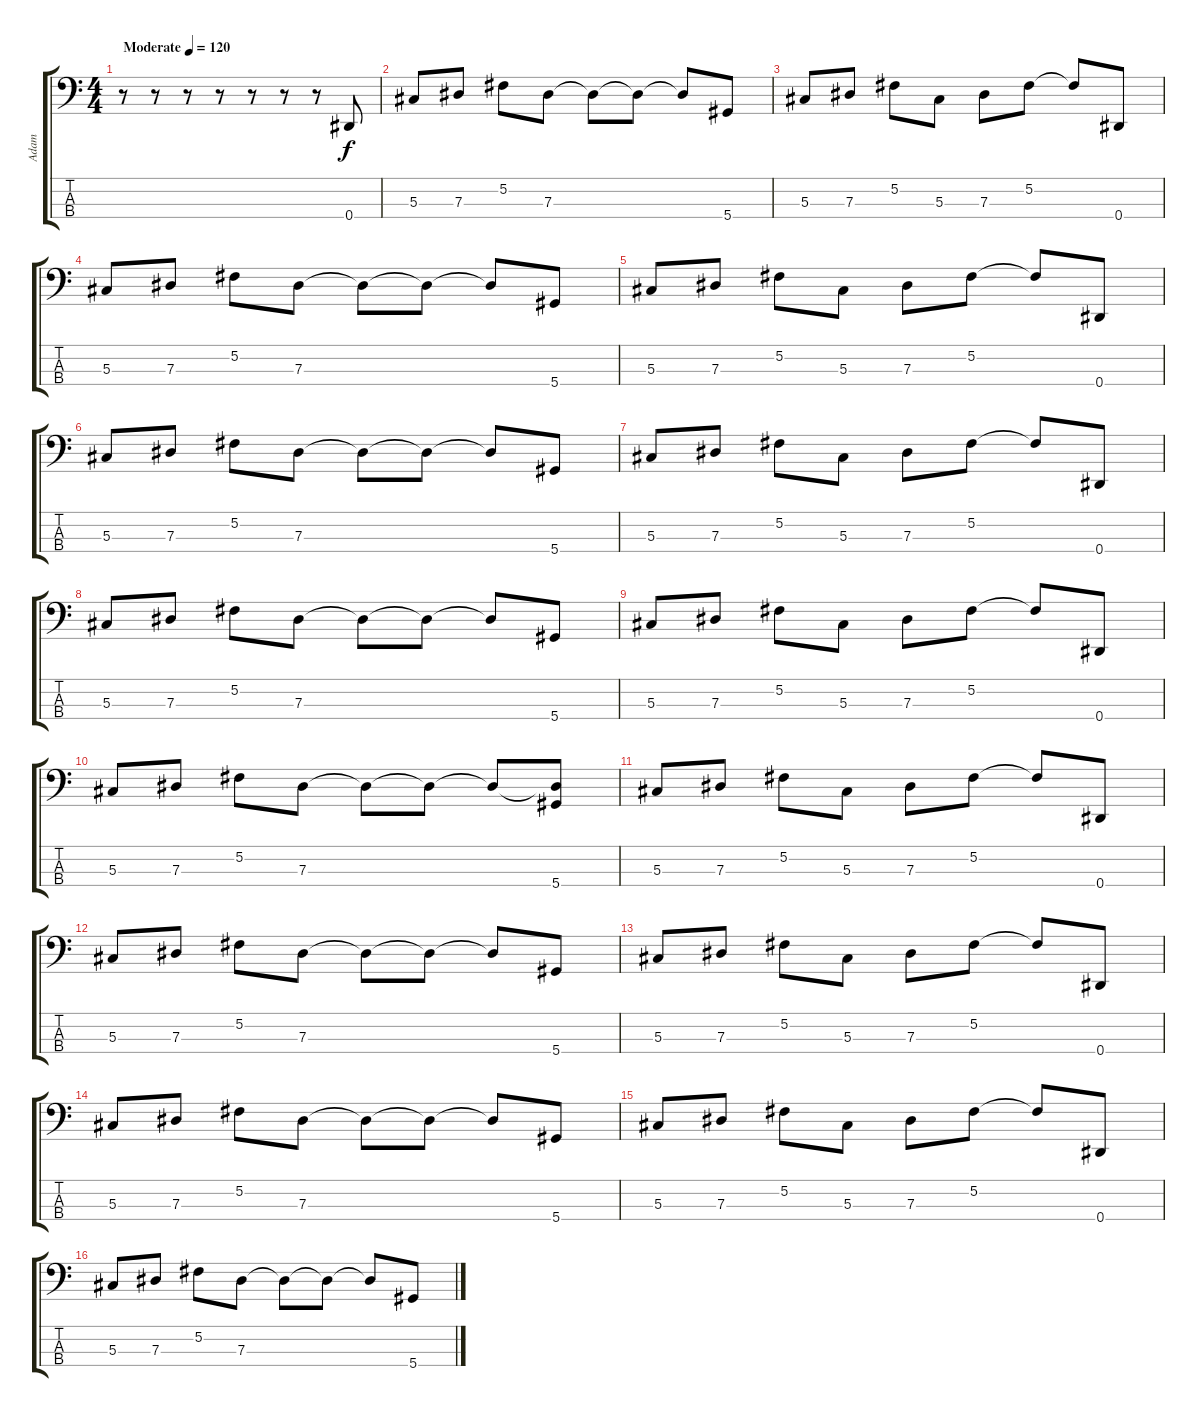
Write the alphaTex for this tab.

\track ("Adam" "Adam") {instrument electricbassfinger}
\staff {score tabs}
\tuning (Gb2 Db2 Ab1 Eb1) {hide}
\ts (4 4)
\tempo (120 "Moderate")
\clef f4
\ks c
r.8{dy f instrument electricbassfinger} r.8 r.8 r.8 r.8 r.8 r.8 0.4.8 |
5.3.8 7.3.8 5.2.8 7.3.8 7.3{t}.8 7.3{t}.8 7.3{t}.8 5.4.8 |
5.3.8 7.3.8 5.2.8 5.3.8 7.3.8 5.2.8 5.2{t}.8 0.4.8 |
5.3.8 7.3.8 5.2.8 7.3.8 7.3{t}.8 7.3{t}.8 7.3{t}.8 5.4.8 |
5.3.8 7.3.8 5.2.8 5.3.8 7.3.8 5.2.8 5.2{t}.8 0.4.8 |
5.3.8 7.3.8 5.2.8 7.3.8 7.3{t}.8 7.3{t}.8 7.3{t}.8 5.4.8 |
5.3.8 7.3.8 5.2.8 5.3.8 7.3.8 5.2.8 5.2{t}.8 0.4.8 |
5.3.8 7.3.8 5.2.8 7.3.8 7.3{t}.8 7.3{t}.8 7.3{t}.8 5.4.8 |
5.3.8 7.3.8 5.2.8 5.3.8 7.3.8 5.2.8 5.2{t}.8 0.4.8 |
5.3.8 7.3.8 5.2.8 7.3.8 7.3{t}.8 7.3{t}.8 7.3{t}.8 (7.3{t} 5.4).8 |
5.3.8 7.3.8 5.2.8 5.3.8 7.3.8 5.2.8 5.2{t}.8 0.4.8 |
5.3.8 7.3.8 5.2.8 7.3.8 7.3{t}.8 7.3{t}.8 7.3{t}.8 5.4.8 |
5.3.8 7.3.8 5.2.8 5.3.8 7.3.8 5.2.8 5.2{t}.8 0.4.8 |
5.3.8 7.3.8 5.2.8 7.3.8 7.3{t}.8 7.3{t}.8 7.3{t}.8 5.4.8 |
5.3.8 7.3.8 5.2.8 5.3.8 7.3.8 5.2.8 5.2{t}.8 0.4.8 |
5.3.8 7.3.8 5.2.8 7.3.8 7.3{t}.8 7.3{t}.8 7.3{t}.8 5.4.8
